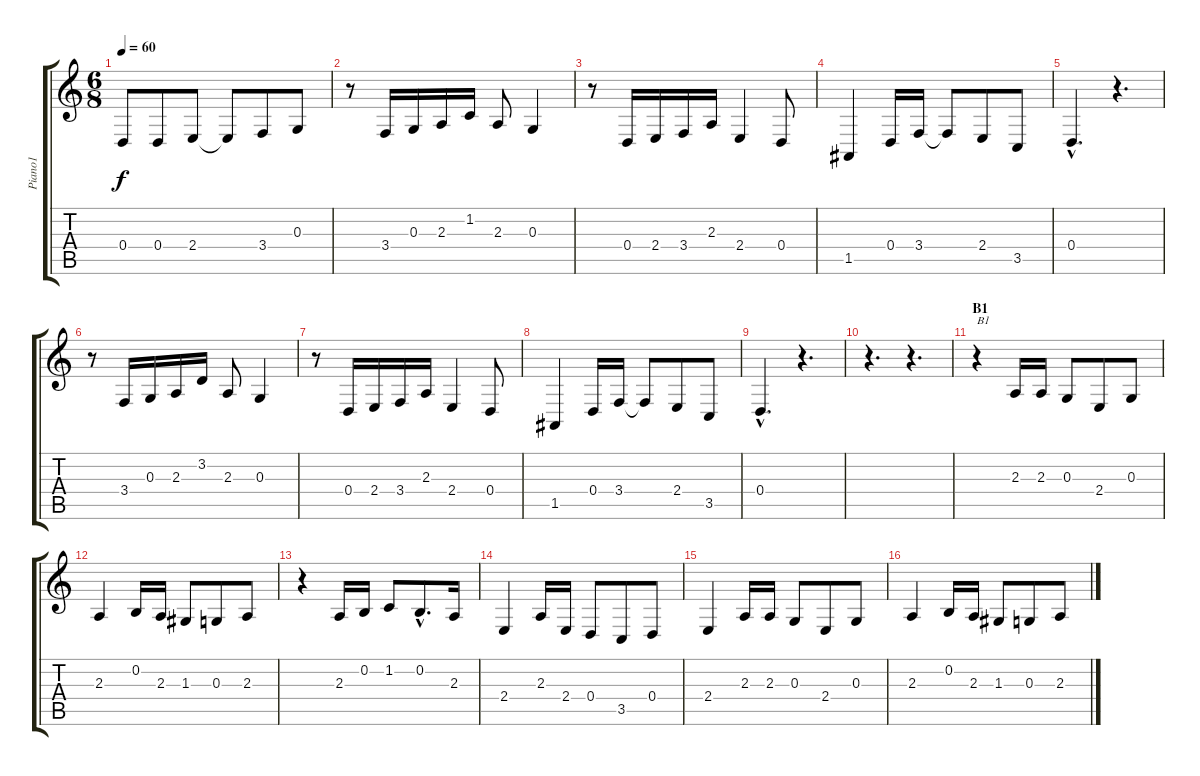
\track ("Piano1" "Piano1") {instrument acousticgrandpiano}
\staff {score tabs}
\tuning (E4 B3 G3 D3 A2 E2) {hide}
\ts (6 8)
\tempo 60
\clef g2
\ks c
0.4{t}.8{dy f} 0.4.8 2.4.8 2.4{t}.8 3.4.8 0.3.8 |
r.8 3.4.16 0.3.16 2.3.16 1.2.16 2.3.8 0.3.4 |
r.8 0.4.16 2.4.16 3.4.16 2.3.16 2.4.4 0.4.8 |
1.5.4 0.4.16 3.4.16 3.4{t}.8 2.4.8 3.5.8 |
0.4{hac}.4{d} r.4{d} |
r.8 3.4.16 0.3.16 2.3.16 3.2.16 2.3.8 0.3.4 |
r.8 0.4.16 2.4.16 3.4.16 2.3.16 2.4.4 0.4.8 |
1.5.4 0.4.16 3.4.16 3.4{t}.8 2.4.8 3.5.8 |
0.4{hac}.4{d} r.4{d} |
r.4{d} r.4{d} |
\section ("" "B1")
r.4{txt "B1"} 2.3.16 2.3.16 0.3.8 2.4.8 0.3.8 |
2.3.4 0.2.16 2.3.16 1.3.8 0.3.8 2.3.8 |
r.4 2.3.16 0.2.16 1.2.8 0.2{hac}.8{d} 2.3.16 |
2.4.4 2.3.16 2.4.16 0.4.8 3.5.8 0.4.8 |
2.4.4 2.3.16 2.3.16 0.3.8 2.4.8 0.3.8 |
2.3.4 0.2.16 2.3.16 1.3.8 0.3.8 2.3.8
